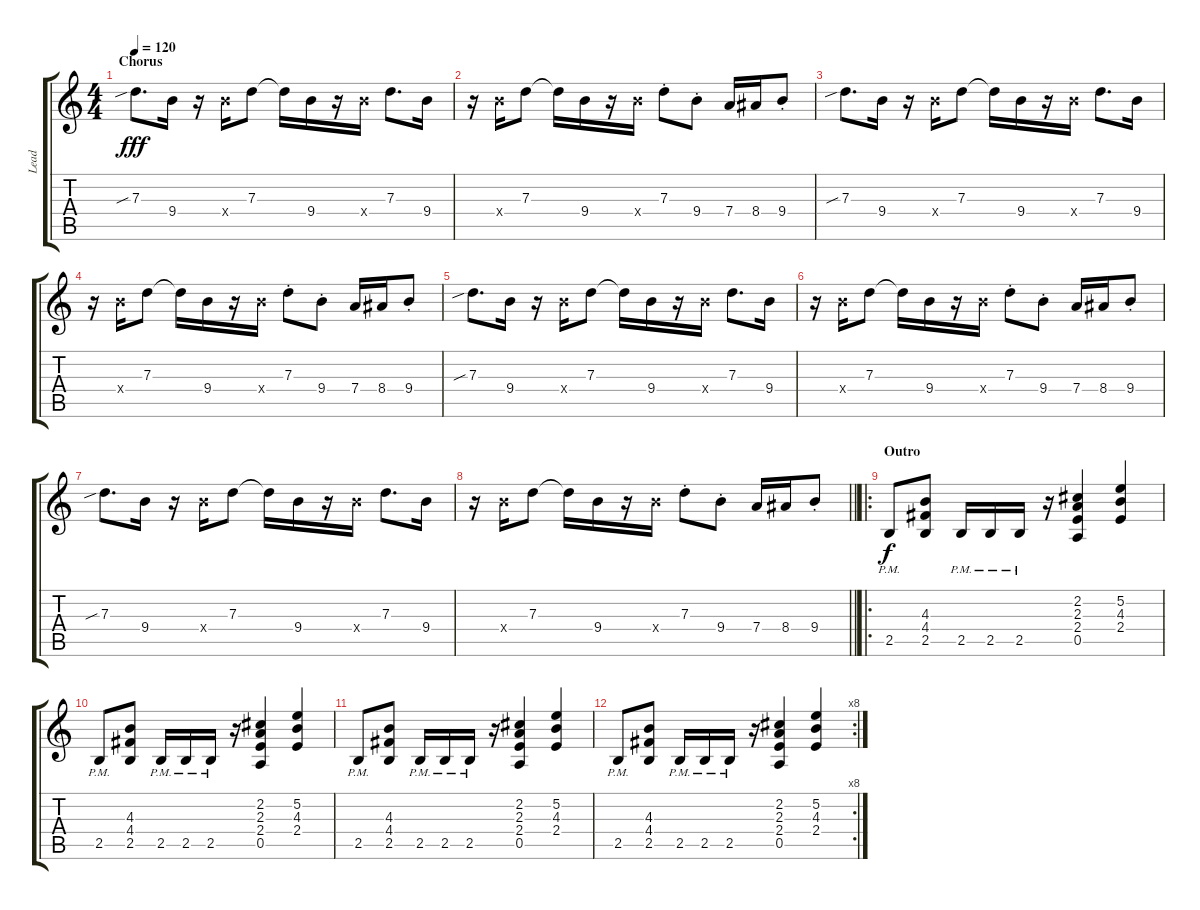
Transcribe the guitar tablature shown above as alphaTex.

\track ("Lead" "Lead") {instrument overdrivenguitar}
\staff {score tabs}
\tuning (E4 B3 G3 D3 A2 E2) {hide}
\ts (4 4)
\section ("" "Chorus")
\tempo 120
\clef g2
\ks c
7.3{sib}.8{d dy fff} 9.4.16 r.16 9.4{x}.16 7.3.8 7.3{t}.16 9.4.16 r.16 9.4{x}.16 7.3.8{d} 9.4.16 |
r.16 9.4{x}.16 7.3.8 7.3{t}.16 9.4.16 r.16 9.4{x}.16 7.3{st}.8 9.4{st}.8 7.4.16 8.4.16 9.4{st}.8 |
7.3{sib}.8{d} 9.4.16 r.16 9.4{x}.16 7.3.8 7.3{t}.16 9.4.16 r.16 9.4{x}.16 7.3.8{d} 9.4.16 |
r.16 9.4{x}.16 7.3.8 7.3{t}.16 9.4.16 r.16 9.4{x}.16 7.3{st}.8 9.4{st}.8 7.4.16 8.4.16 9.4{st}.8 |
7.3{sib}.8{d} 9.4.16 r.16 9.4{x}.16 7.3.8 7.3{t}.16 9.4.16 r.16 9.4{x}.16 7.3.8{d} 9.4.16 |
r.16 9.4{x}.16 7.3.8 7.3{t}.16 9.4.16 r.16 9.4{x}.16 7.3{st}.8 9.4{st}.8 7.4.16 8.4.16 9.4{st}.8 |
7.3{sib}.8{d} 9.4.16 r.16 9.4{x}.16 7.3.8 7.3{t}.16 9.4.16 r.16 9.4{x}.16 7.3.8{d} 9.4.16 |
\barLineRight lightlight
r.16 9.4{x}.16 7.3.8 7.3{t}.16 9.4.16 r.16 9.4{x}.16 7.3{st}.8 9.4{st}.8 7.4.16 8.4.16 9.4{st}.8 |
\ro
\section ("" "Outro")
2.5{pm}.8{dy f} (4.3 4.4 2.5).8 2.5{pm}.16 2.5{pm}.16 2.5{pm}.16 r.16 (2.2 2.3 2.4 0.5).4 (5.2 4.3 2.4).4 |
2.5{pm}.8 (4.3 4.4 2.5).8 2.5{pm}.16 2.5{pm}.16 2.5{pm}.16 r.16 (2.2 2.3 2.4 0.5).4 (5.2 4.3 2.4).4 |
2.5{pm}.8 (4.3 4.4 2.5).8 2.5{pm}.16 2.5{pm}.16 2.5{pm}.16 r.16 (2.2 2.3 2.4 0.5).4 (5.2 4.3 2.4).4 |
\rc 8
2.5{pm}.8 (4.3 4.4 2.5).8 2.5{pm}.16 2.5{pm}.16 2.5{pm}.16 r.16 (2.2 2.3 2.4 0.5).4 (5.2 4.3 2.4).4
